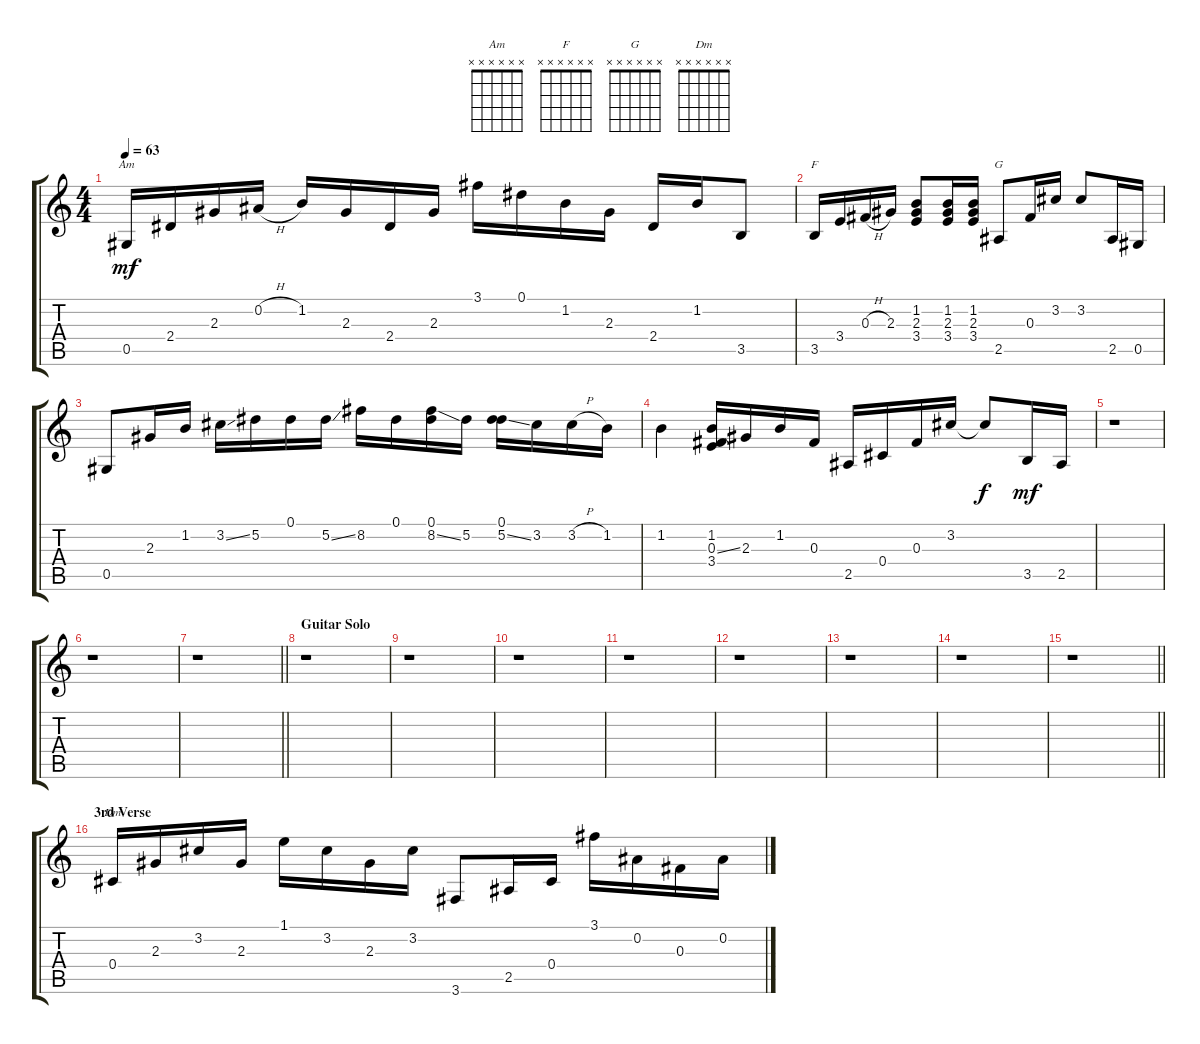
\track "" {instrument electricguitarjazz}
\staff {score tabs}
\tuning (Eb4 Bb3 Gb3 Db3 Ab2 Eb2) {hide}
\chord ("Am" x x x x x x)
\chord ("F" x x x x x x)
\chord ("G" x x x x x x)
\chord ("Dm" x x x x x x)
\ts (4 4)
\tempo 63
\clef g2
\ks c
0.5.16{ch "Am" dy mf} 2.4.16 2.3.16 0.2{h}.16 1.2.16 2.3.16 2.4.16 2.3.16 3.1.16 0.1.16 1.2.16 2.3.16 2.4.16 1.2.16 3.5.8 |
3.5.16{ch "F"} 3.4.16 0.3{h}.16 2.3.16 (1.2 2.3 3.4).8 (1.2 2.3 3.4).16 (1.2 2.3 3.4).16 2.5.8{ch "G"} 0.3.16 3.2.16 3.2.8 2.5.16 0.5.16 |
0.5.8 2.3.16 1.2.16 3.2{ss}.16 5.2.16 0.1.16 5.2{ss}.16 8.2.16 0.1.16 (0.1 8.2{ss}).16 5.2.16 (0.1 5.2{ss}).16 3.2.16 3.2{h}.16 1.2.16 |
1.2.4 (1.2 0.3{ss} 3.4).16 2.3.16 1.2.16 0.3.16 2.5.16 0.4.16 0.3.16 3.2.16 3.2{t}.8{dy f} 3.5.16{dy mf} 2.5.16 |
r.1 |
r.1 |
\barLineRight lightlight
r.1 |
\section ("" "Guitar Solo")
r.1 |
r.1 |
r.1 |
r.1 |
r.1 |
r.1 |
r.1 |
\barLineRight lightlight
r.1 |
\section ("" "3rd Verse")
0.4.16{ch "Dm"} 2.3.16 3.2.16 2.3.16 1.1.16 3.2.16 2.3.16 3.2.16 3.6.8 2.5.16 0.4.16 3.1.16 0.2.16 0.3.16 0.2.16
